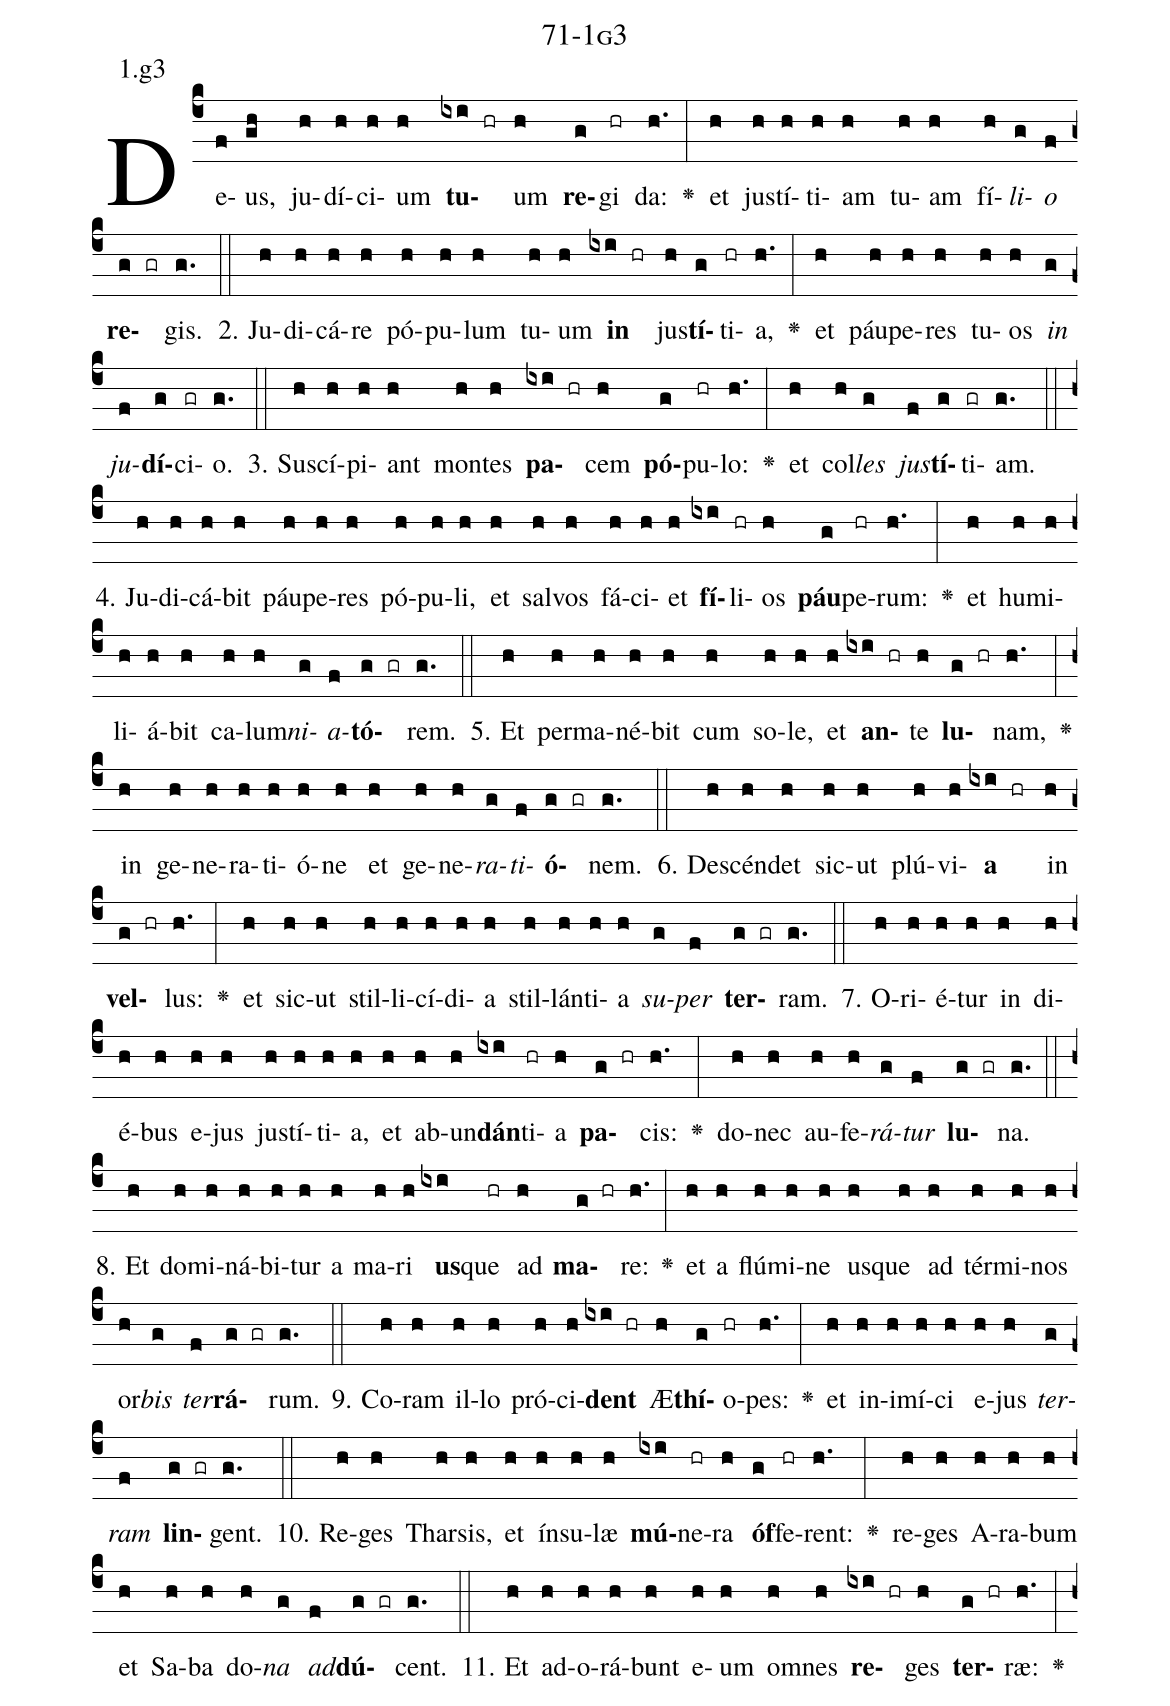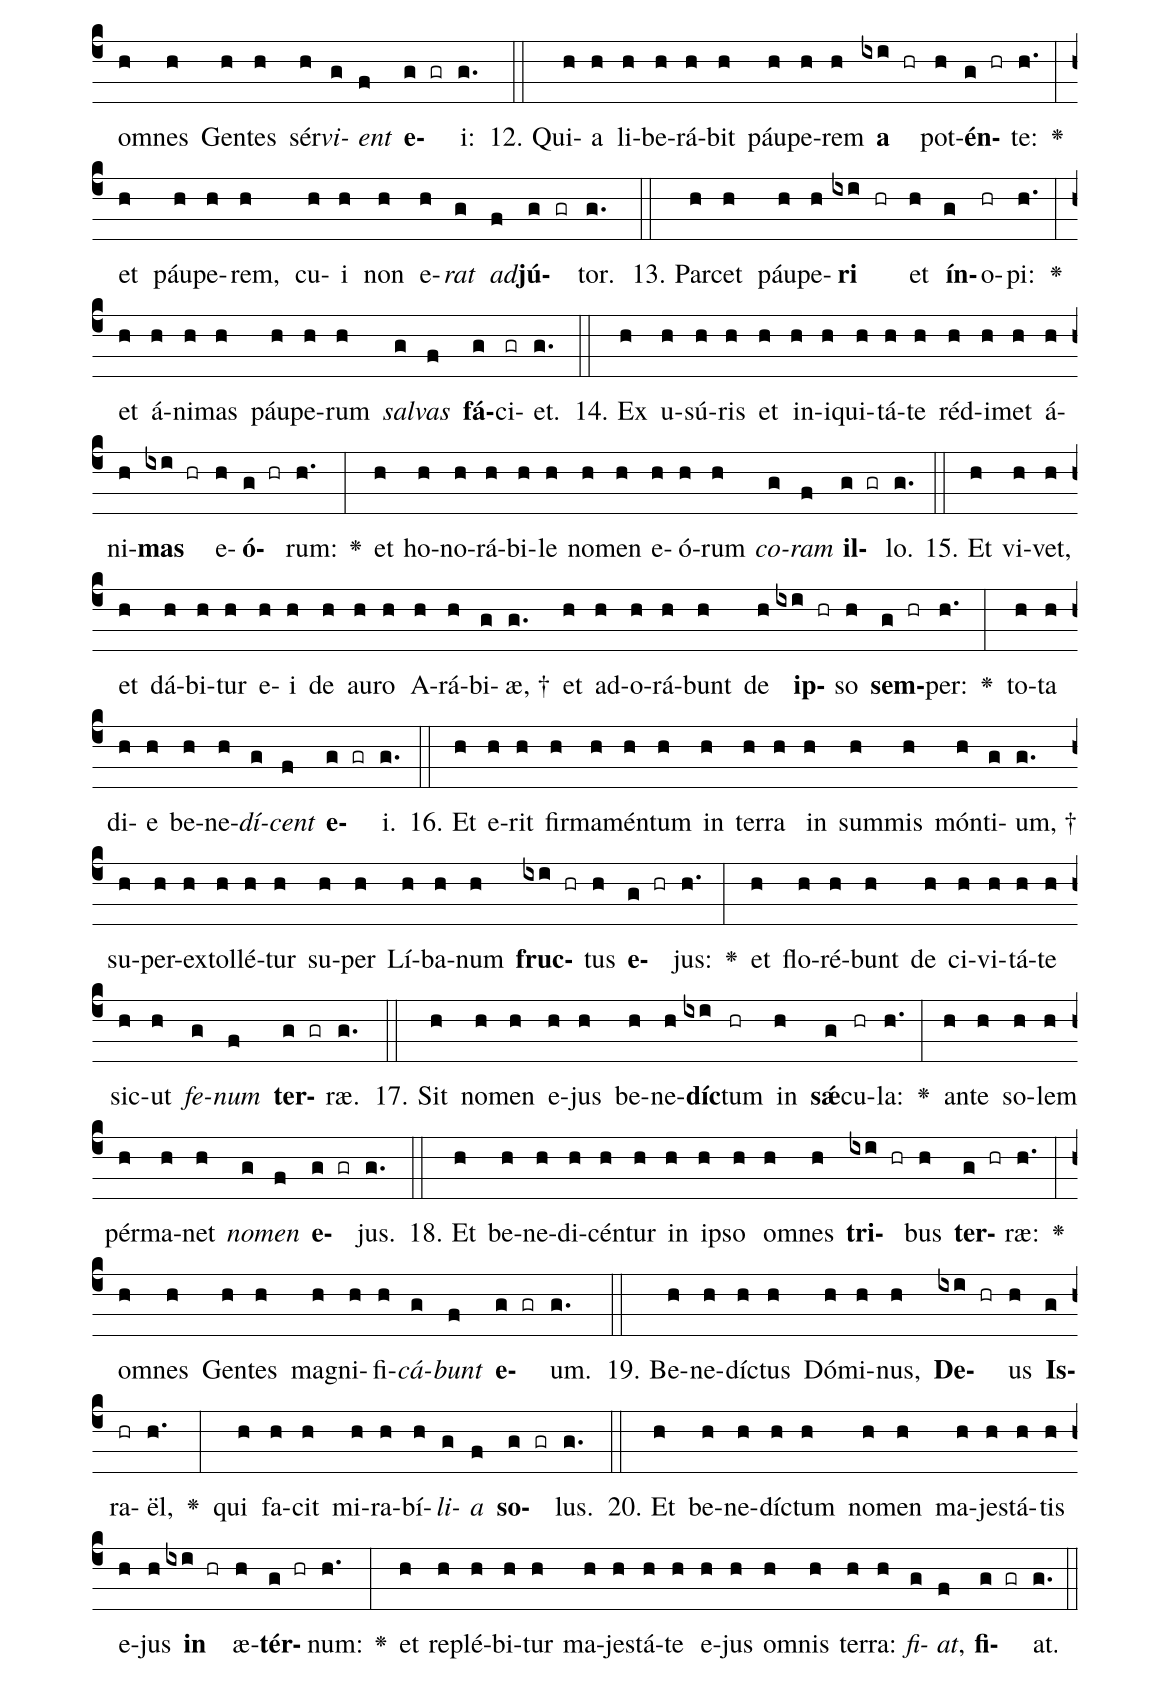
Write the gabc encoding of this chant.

name: 71-1g3;
annotation: 1.g3;
%%
(c4)De(f)us,(gh) ju(h)dí(h)ci(h)um(h) <b>tu</b>(ixi hr)um(h) <b>re</b>(g)gi(hr) da:(h.) <v>\greheightstar</v>(:) et(h) jus(h)tí(h)ti(h)am(h) tu(h)am(h) fí(h)<i>li</i>(g)<i>o</i>(f) <b>re</b>(g gr)gis.(g.) (::)
2. Ju(h)di(h)cá(h)re(h) pó(h)pu(h)lum(h) tu(h)um(h) <b>in</b>(ixi hr) jus(h)<b>tí</b>(g)ti(hr)a,(h.) <v>\greheightstar</v>(:) et(h) páu(h)pe(h)res(h) tu(h)os(h) <i>in</i>(g) <i>ju</i>(f)<b>dí</b>(g)ci(gr)o.(g.) (::)
3. Su(h)scí(h)pi(h)ant(h) mon(h)tes(h) <b>pa</b>(ixi hr)cem(h) <b>pó</b>(g)pu(hr)lo:(h.) <v>\greheightstar</v>(:) et(h) col(h)<i>les</i>(g) <i>jus</i>(f)<b>tí</b>(g)ti(gr)am.(g.) (::)
4. Ju(h)di(h)cá(h)bit(h) páu(h)pe(h)res(h) pó(h)pu(h)li,(h) et(h) sal(h)vos(h) fá(h)ci(h)et(h) <b>fí</b>(ixi)li(hr)os(h) <b>páu</b>(g)pe(hr)rum:(h.) <v>\greheightstar</v>(:) et(h) hu(h)mi(h)li(h)á(h)bit(h) ca(h)lum(h)<i>ni</i>(g)<i>a</i>(f)<b>tó</b>(g gr)rem.(g.) (::)
5. Et(h) per(h)ma(h)né(h)bit(h) cum(h) so(h)le,(h) et(h) <b>an</b>(ixi hr)te(h) <b>lu</b>(g hr)nam,(h.) <v>\greheightstar</v>(:) in(h) ge(h)ne(h)ra(h)ti(h)ó(h)ne(h) et(h) ge(h)ne(h)<i>ra</i>(g)<i>ti</i>(f)<b>ó</b>(g gr)nem.(g.) (::)
6. De(h)scén(h)det(h) sic(h)ut(h) plú(h)vi(h)<b>a</b>(ixi hr) in(h) <b>vel</b>(g hr)lus:(h.) <v>\greheightstar</v>(:) et(h) sic(h)ut(h) stil(h)li(h)cí(h)di(h)a(h) stil(h)lán(h)ti(h)a(h) <i>su</i>(g)<i>per</i>(f) <b>ter</b>(g gr)ram.(g.) (::)
7. O(h)ri(h)é(h)tur(h) in(h) di(h)é(h)bus(h) e(h)jus(h) jus(h)tí(h)ti(h)a,(h) et(h) ab(h)un(h)<b>dán</b>(ixi)ti(hr)a(h) <b>pa</b>(g hr)cis:(h.) <v>\greheightstar</v>(:) do(h)nec(h) au(h)fe(h)<i>rá</i>(g)<i>tur</i>(f) <b>lu</b>(g gr)na.(g.) (::)
8. Et(h) do(h)mi(h)ná(h)bi(h)tur(h) a(h) ma(h)ri(h) <b>us</b>(ixi)que(hr) ad(h) <b>ma</b>(g hr)re:(h.) <v>\greheightstar</v>(:) et(h) a(h) flú(h)mi(h)ne(h) us(h)que(h) ad(h) tér(h)mi(h)nos(h) or(h)<i>bis</i>(g) <i>ter</i>(f)<b>rá</b>(g gr)rum.(g.) (::)
9. Co(h)ram(h) il(h)lo(h) pró(h)ci(h)<b>dent</b>(ixi hr) Æ(h)<b>thí</b>(g)o(hr)pes:(h.) <v>\greheightstar</v>(:) et(h) in(h)i(h)mí(h)ci(h) e(h)jus(h) <i>ter</i>(g)<i>ram</i>(f) <b>lin</b>(g gr)gent.(g.) (::)
10. Re(h)ges(h) Thar(h)sis,(h) et(h) ín(h)su(h)læ(h) <b>mú</b>(ixi)ne(hr)ra(h) <b>óf</b>(g)fe(hr)rent:(h.) <v>\greheightstar</v>(:) re(h)ges(h) A(h)ra(h)bum(h) et(h) Sa(h)ba(h) do(h)<i>na</i>(g) <i>ad</i>(f)<b>dú</b>(g gr)cent.(g.) (::)
11. Et(h) ad(h)o(h)rá(h)bunt(h) e(h)um(h) om(h)nes(h) <b>re</b>(ixi hr)ges(h) <b>ter</b>(g hr)ræ:(h.) <v>\greheightstar</v>(:) om(h)nes(h) Gen(h)tes(h) sér(h)<i>vi</i>(g)<i>ent</i>(f) <b>e</b>(g gr)i:(g.) (::)
12. Qui(h)a(h) li(h)be(h)rá(h)bit(h) páu(h)pe(h)rem(h) <b>a</b>(ixi hr) pot(h)<b>én</b>(g hr)te:(h.) <v>\greheightstar</v>(:) et(h) páu(h)pe(h)rem,(h) cu(h)i(h) non(h) e(h)<i>rat</i>(g) <i>ad</i>(f)<b>jú</b>(g gr)tor.(g.) (::)
13. Par(h)cet(h) páu(h)pe(h)<b>ri</b>(ixi hr) et(h) <b>ín</b>(g)o(hr)pi:(h.) <v>\greheightstar</v>(:) et(h) á(h)ni(h)mas(h) páu(h)pe(h)rum(h) <i>sal</i>(g)<i>vas</i>(f) <b>fá</b>(g)ci(gr)et.(g.) (::)
14. Ex(h) u(h)sú(h)ris(h) et(h) in(h)i(h)qui(h)tá(h)te(h) réd(h)i(h)met(h) á(h)ni(h)<b>mas</b>(ixi hr) e(h)<b>ó</b>(g hr)rum:(h.) <v>\greheightstar</v>(:) et(h) ho(h)no(h)rá(h)bi(h)le(h) no(h)men(h) e(h)ó(h)rum(h) <i>co</i>(g)<i>ram</i>(f) <b>il</b>(g gr)lo.(g.) (::)
15. Et(h) vi(h)vet,(h) et(h) dá(h)bi(h)tur(h) e(h)i(h) de(h) au(h)ro(h) A(h)rá(h)bi(g)æ, †(g.) et(h) ad(h)o(h)rá(h)bunt(h) de(h) <b>ip</b>(ixi hr)so(h) <b>sem</b>(g hr)per:(h.) <v>\greheightstar</v>(:) to(h)ta(h) di(h)e(h) be(h)ne(h)<i>dí</i>(g)<i>cent</i>(f) <b>e</b>(g gr)i.(g.) (::)
16. Et(h) e(h)rit(h) fir(h)ma(h)mén(h)tum(h) in(h) ter(h)ra(h) in(h) sum(h)mis(h) món(h)ti(g)um, †(g.) su(h)per(h)ex(h)tol(h)lé(h)tur(h) su(h)per(h) Lí(h)ba(h)num(h) <b>fruc</b>(ixi hr)tus(h) <b>e</b>(g hr)jus:(h.) <v>\greheightstar</v>(:) et(h) flo(h)ré(h)bunt(h) de(h) ci(h)vi(h)tá(h)te(h) sic(h)ut(h) <i>fe</i>(g)<i>num</i>(f) <b>ter</b>(g gr)ræ.(g.) (::)
17. Sit(h) no(h)men(h) e(h)jus(h) be(h)ne(h)<b>díc</b>(ixi)tum(hr) in(h) <b>sǽ</b>(g)cu(hr)la:(h.) <v>\greheightstar</v>(:) an(h)te(h) so(h)lem(h) pér(h)ma(h)net(h) <i>no</i>(g)<i>men</i>(f) <b>e</b>(g gr)jus.(g.) (::)
18. Et(h) be(h)ne(h)di(h)cén(h)tur(h) in(h) ip(h)so(h) om(h)nes(h) <b>tri</b>(ixi hr)bus(h) <b>ter</b>(g hr)ræ:(h.) <v>\greheightstar</v>(:) om(h)nes(h) Gen(h)tes(h) ma(h)gni(h)fi(h)<i>cá</i>(g)<i>bunt</i>(f) <b>e</b>(g gr)um.(g.) (::)
19. Be(h)ne(h)díc(h)tus(h) Dó(h)mi(h)nus,(h) <b>De</b>(ixi hr)us(h) <b>Is</b>(g)ra(hr)ël,(h.) <v>\greheightstar</v>(:) qui(h) fa(h)cit(h) mi(h)ra(h)bí(h)<i>li</i>(g)<i>a</i>(f) <b>so</b>(g gr)lus.(g.) (::)
20. Et(h) be(h)ne(h)díc(h)tum(h) no(h)men(h) ma(h)jes(h)tá(h)tis(h) e(h)jus(h) <b>in</b>(ixi hr) æ(h)<b>tér</b>(g hr)num:(h.) <v>\greheightstar</v>(:) et(h) re(h)plé(h)bi(h)tur(h) ma(h)jes(h)tá(h)te(h) e(h)jus(h) om(h)nis(h) ter(h)ra:(h) <i>fi</i>(g)<i>at</i>,(f) <b>fi</b>(g gr)at.(g.) (::)
